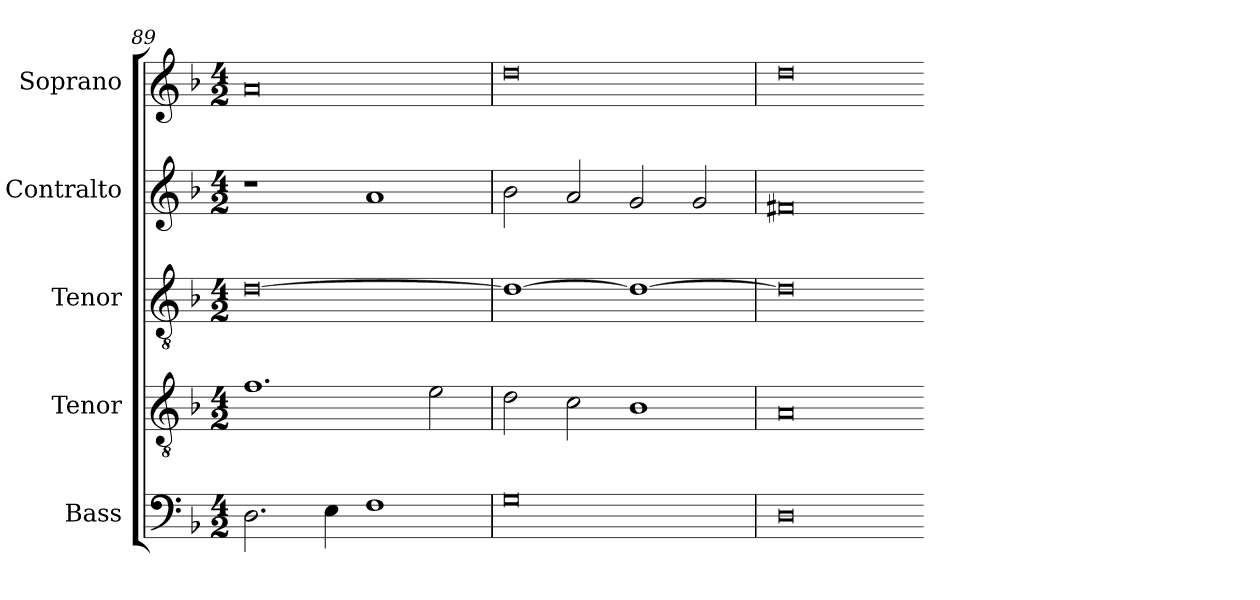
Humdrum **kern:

**kern	**kern	**kern	**kern	**kern
*part5	*part4	*part3	*part2	*part1
*staff5	*staff4	*staff3	*staff2	*staff1
*I"Bass	*I"Tenor	*I"Tenor	*I"Contralto	*I"Soprano
*I'B	*I'T	*I'T	*I'A	*I'S
*clefF4	*clefGv2	*clefGv2	*clefG2	*clefG2
*k[b-]	*k[b-]	*k[b-]	*k[b-]	*k[b-]
*D:aeo	*D:aeo	*D:aeo	*D:aeo	*D:aeo
*M4/2	*M4/2	*M4/2	*M4/2	*M4/2
=89	=89	=89	=89	=89
2.D	1.f	[0d	1r	0a
4E	.	.	.	.
1F	.	.	1a	.
.	2e	.	.	.
=90	=90	=90	=90	=90
0G	2d	1d_	2b-	0dd
.	2c	.	2a	.
.	1B-	1d_	2g	.
.	.	.	2g	.
=91	=91	=91	=91	=91
0D	0A	0d]	0f#X	0dd
=-	=-	=-	=-	=-
*-	*-	*-	*-	*-
